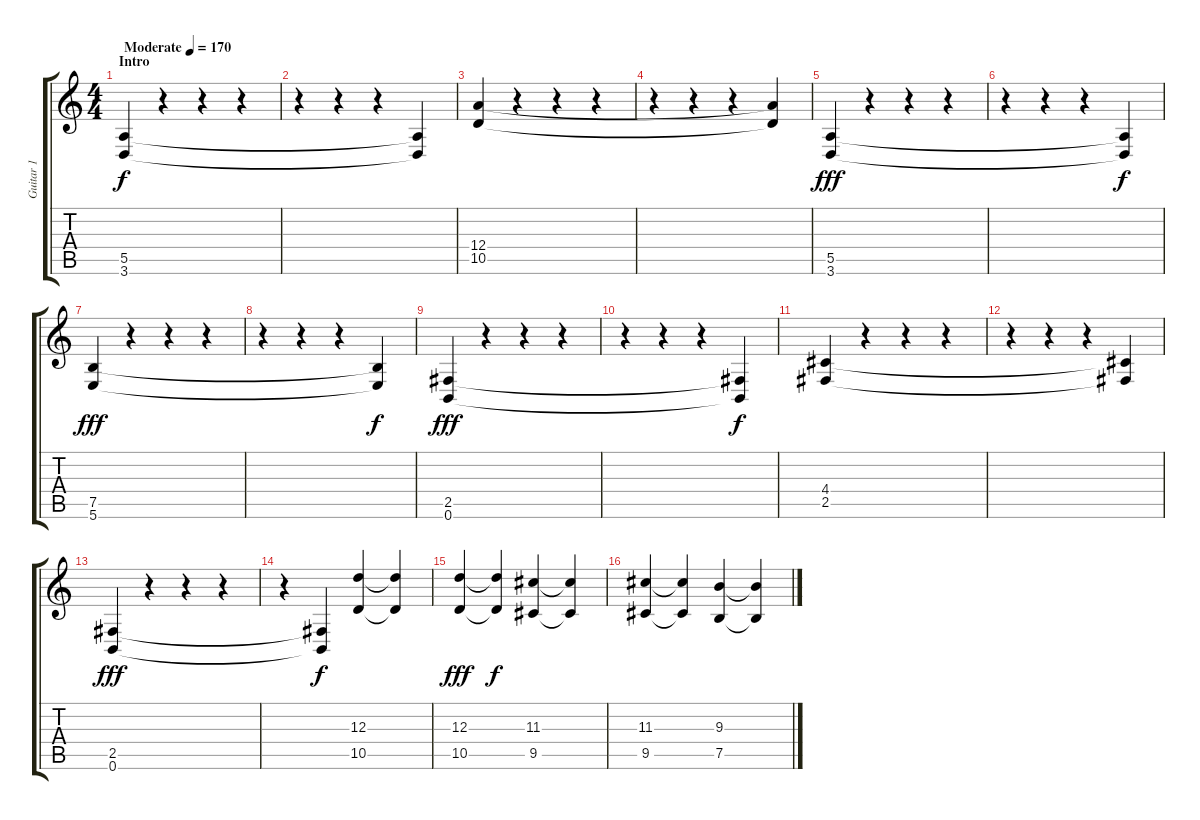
\track ("Guitar 1" "Guitar 1") {instrument distortionguitar}
\staff {score tabs}
\tuning (B3 Gb3 D3 A2 E2 B1) {hide}
\ts (4 4)
\section ("" "Intro")
\tempo (170 "Moderate")
\clef g2
\ks c
(5.5 3.6).4{dy f instrument distortionguitar} r.4 r.4 r.4 |
r.4 r.4 r.4 (5.5{t} 3.6{t}).4 |
(12.4 10.5).4 r.4 r.4 r.4 |
r.4 r.4 r.4 (12.4{t} 10.5{t}).4 |
(5.5 3.6).4{dy fff} r.4 r.4 r.4 |
r.4 r.4 r.4 (5.5{t} 3.6{t}).4{dy f} |
(7.5 5.6).4{dy fff} r.4 r.4 r.4 |
r.4 r.4 r.4 (7.5{t} 5.6{t}).4{dy f} |
(2.5 0.6).4{dy fff} r.4 r.4 r.4 |
r.4 r.4 r.4 (2.5{t} 0.6{t}).4{dy f} |
(4.4 2.5).4 r.4 r.4 r.4 |
r.4 r.4 r.4 (4.4{t} 2.5{t}).4 |
(2.5 0.6).4{dy fff} r.4 r.4 r.4 |
r.4 (2.5{t} 0.6{t}).4{dy f} (12.3 10.5).4 (12.3{t} 10.5{t}).4 |
(12.3 10.5).4{dy fff} (12.3{t} 10.5{t}).4{dy f} (11.3 9.5).4 (11.3{t} 9.5{t}).4 |
(11.3 9.5).4 (11.3{t} 9.5{t}).4 (9.3 7.5).4 (9.3{t} 7.5{t}).4
